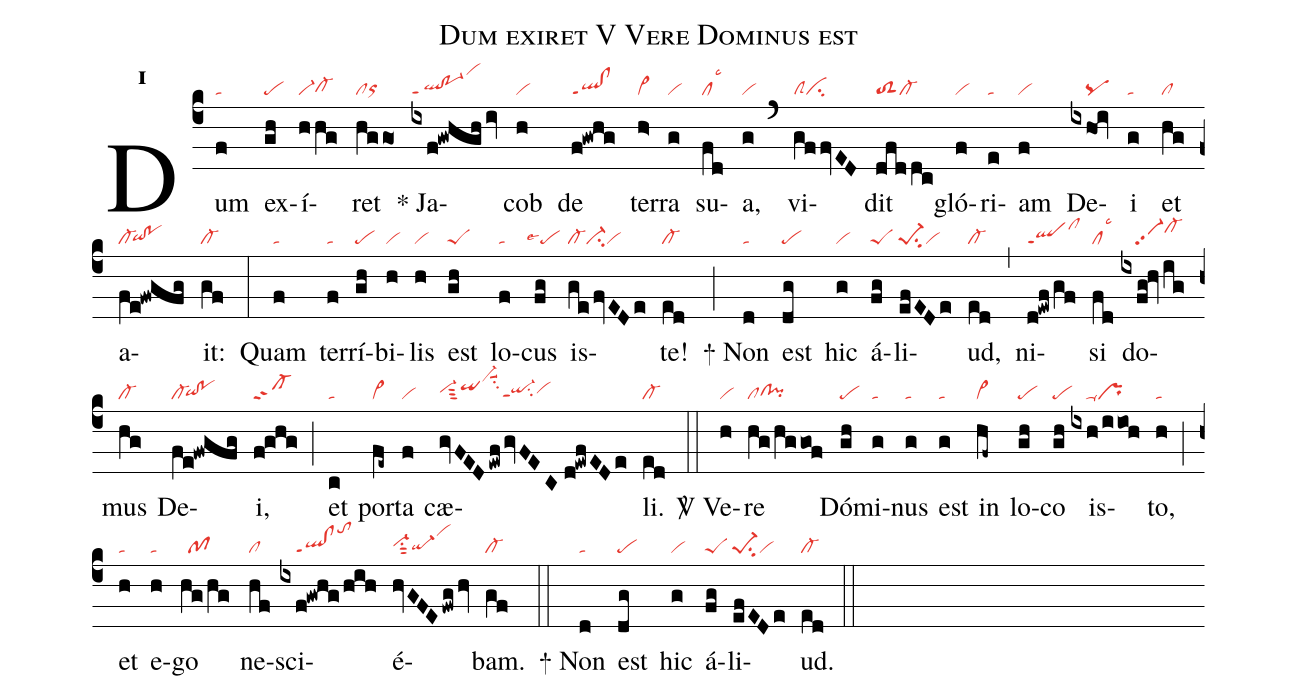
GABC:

name:Dum exiret V Vere Dominus est;
office-part:re;
mode:1;
nabc-lines:1;
%%
initial-style: 1;
name: Dum exiret Jacob;
mode: 1;
office-part: Responsorium;
annotation: Resp.;
annotation: i;
nabc-lines:1;
%%
(c4) Dum(f|ta) ex(gh|pe)í(hhg|vi-cl-hg)ret(hggo|clorhg) <sp>*</sp> Ja(ixf!gwhgh/iv|ql!po-1ppt1vihm)cob(h|vi) de(f!gwhg|ql!clppt1) ter(h>|vi>)ra(g|vi) su(fd|cllsc3)a,(g|vi) (`) vi(gffvED|clSci)dit(dfddc|toS2cl-) gló(f|vi)ri(e|ta)am(f|vi) De(ixhoi|////pq)i(g|ta) et(hg|cl) a(fe!fwgfg|cl-`qihg!pohg)it:(gf|cl-) (:) Quam(f|ta) ter(f|ta)rí(gh|pe)bi(h|vi)lis(h|vi) est(gh|peS) lo(f|ta)cus(fg|``pelse4) is(ge/fvEDe|cl-ci-vi)te!(ed|cl-) (;)
<sp>+</sp> Non(d|ta) est(dg|pe) hic(g|vi) á(fg|peS)li(efEDe|pe-1su2vi)ud,(ed|cl-) (,) ni(d!ewf/gf|qlppt1clhk)si(fd|cllsc3) do(ixfg!hv/ig|////vi-pp2cl-hj)mus(hg|cl-) De(fe!fwgfg|cl-`qihg!pohg)i,(f!ghg|sf-) (;) et(c|ta) por(fe~|vi>)ta(f|vi) cæ(gvFED/ewf/gvFEC//d!ewfEDe|vi-hhsut3qihivi-hlsuu1su2qi-hhppt1su2vihh)li.(ed|cl-) (::)

<sp>V/</sp> Ve(h|vi)re(hg/hggof|clclhg!pihg) Dó(gh|pe)mi(g|ta)nus(g|ta) est(g|ta) in(hf~|vi>) lo(gh|pe)co(gh|pe) is(ixh/iioh|////ta-pr)to,(h|ta) (;) et(h|ta) e(h|ta)go(hg/hg|//pf) ne(hf|cl)sci(ixf!gwhg/hih|////ql!clppt1tohm)é(hvGFE/fwg/hv|vi-hhsu1sut2qi-hgvihl)bam.(gf|cl-) (::)
<sp>+</sp> Non(d|ta) est(dg|pe) hic(g|vi) á(fg|peS)li(efEDe|pe-1su2vi)ud.(ed|cl-) (::)
